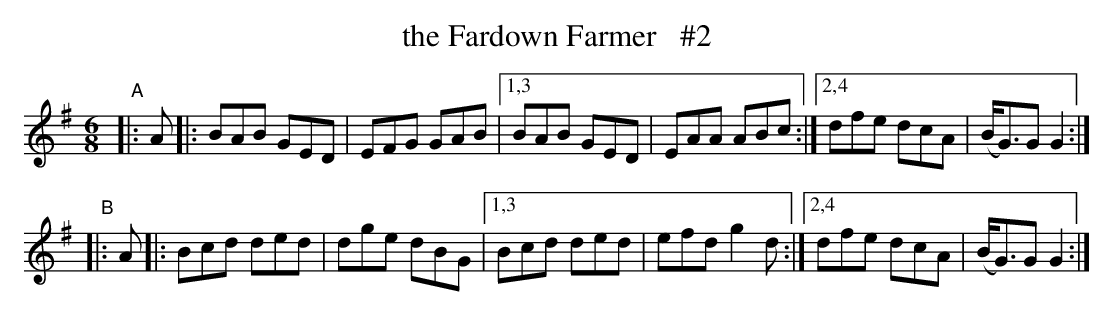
X:1
T: the Fardown Farmer   #2
M: 6/8
L: 1/8
K: G
"^A"\
|: A |: BAB GED | EFG GAB |\
[1,3 BAB GED | EAA ABc :|\
[2,4 dfe dcA | (B<G)G G2 :|
"^B"\
|: A |: Bcd ded | dge dBG |\
[1,3 Bcd ded | efd g2d :|\
[2,4 dfe dcA | (B<G)G G2 :|
